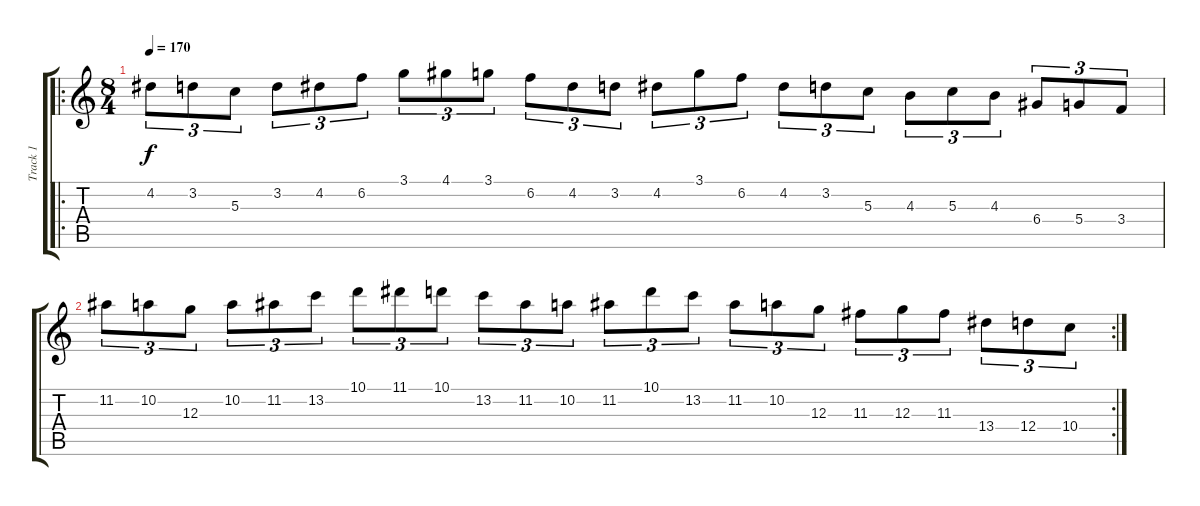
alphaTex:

\track ("Track 1" "Track 1") {instrument acousticguitarsteel}
\staff {score tabs}
\tuning (E4 B3 G3 D3 A2 E2) {hide}
\ro
\ts (8 4)
\tempo 170
\clef g2
\ks c
4.2.8{tu (3 2) dy f instrument acousticguitarsteel} 3.2.8{tu (3 2)} 5.3.8{tu (3 2)} 3.2.8{tu (3 2)} 4.2.8{tu (3 2)} 6.2.8{tu (3 2)} 3.1.8{tu (3 2)} 4.1.8{tu (3 2)} 3.1.8{tu (3 2)} 6.2.8{tu (3 2)} 4.2.8{tu (3 2)} 3.2.8{tu (3 2)} 4.2.8{tu (3 2)} 3.1.8{tu (3 2)} 6.2.8{tu (3 2)} 4.2.8{tu (3 2)} 3.2.8{tu (3 2)} 5.3.8{tu (3 2)} 4.3.8{tu (3 2)} 5.3.8{tu (3 2)} 4.3.8{tu (3 2)} 6.4.8{tu (3 2)} 5.4.8{tu (3 2)} 3.4.8{tu (3 2)} |
\rc 2
11.2.8{tu (3 2)} 10.2.8{tu (3 2)} 12.3.8{tu (3 2)} 10.2.8{tu (3 2)} 11.2.8{tu (3 2)} 13.2.8{tu (3 2)} 10.1.8{tu (3 2)} 11.1.8{tu (3 2)} 10.1.8{tu (3 2)} 13.2.8{tu (3 2)} 11.2.8{tu (3 2)} 10.2.8{tu (3 2)} 11.2.8{tu (3 2)} 10.1.8{tu (3 2)} 13.2.8{tu (3 2)} 11.2.8{tu (3 2)} 10.2.8{tu (3 2)} 12.3.8{tu (3 2)} 11.3.8{tu (3 2)} 12.3.8{tu (3 2)} 11.3.8{tu (3 2)} 13.4.8{tu (3 2)} 12.4.8{tu (3 2)} 10.4.8{tu (3 2)}
